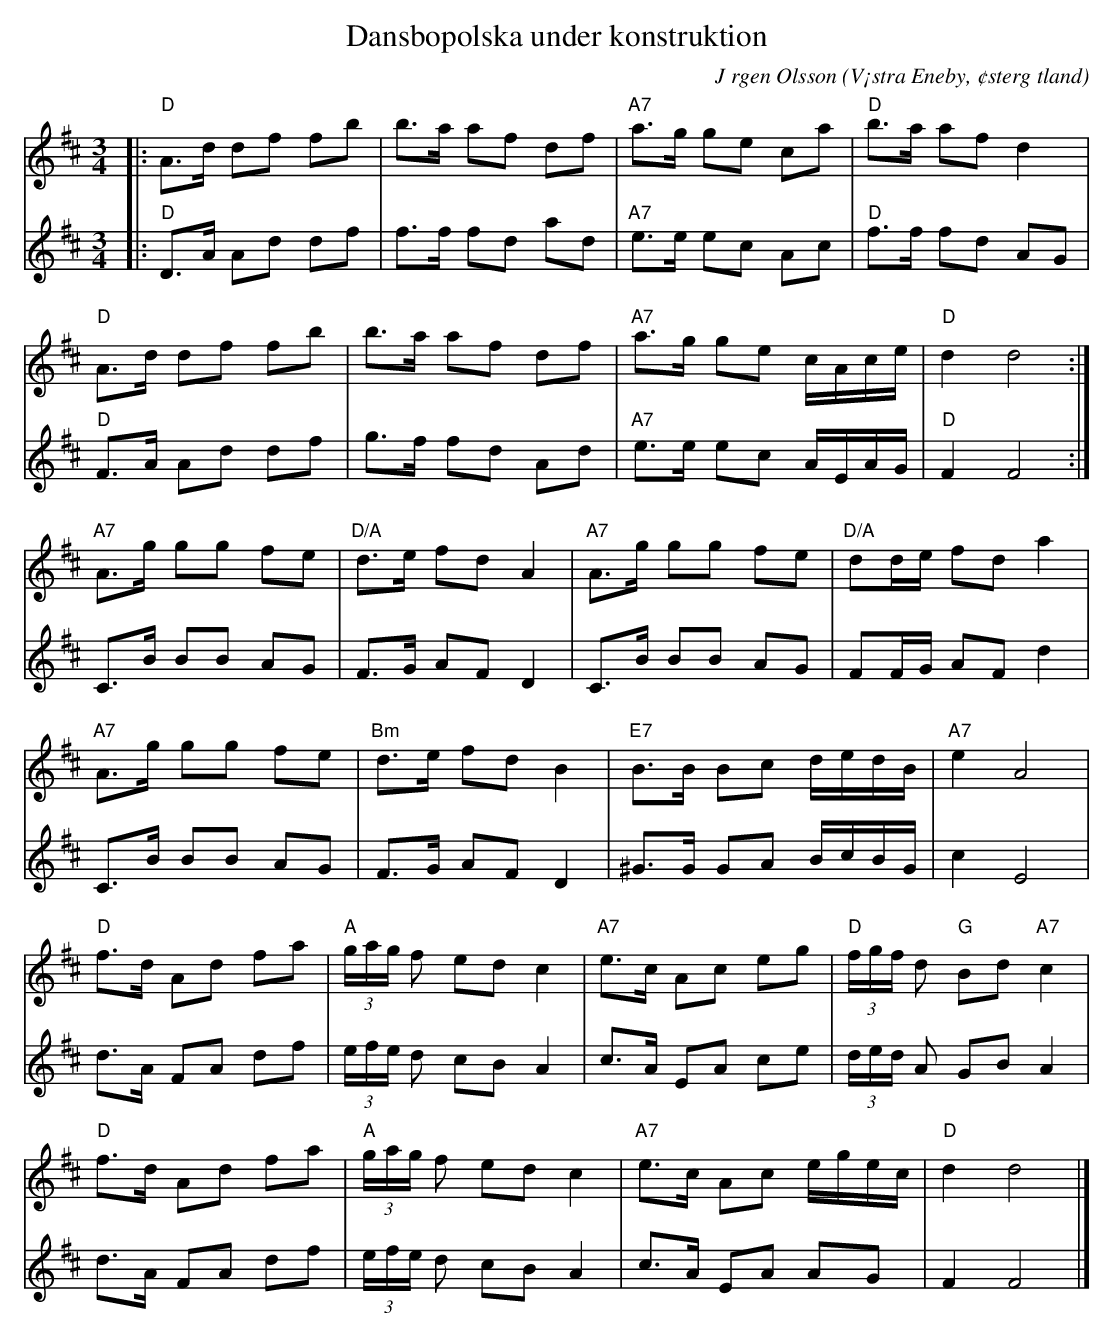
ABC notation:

X:1
T:Dansbopolska under konstruktion
C:J rgen Olsson
O:V¡stra Eneby, ¢sterg tland
M:3/4
L:1/8
K:D
V:1
|:"D"A>d df fb|b>a af df|"A7"a>g ge ca|"D"b>a af d2|
"D"A>d df fb|b>a af df|"A7"a>g ge c/A/c/e/|"D"d2 d4:|
"A7"A>g gg fe|"D/A"d>e fd A2|"A7"A>g gg fe|"D/A" dd/e/ fd a2|
"A7"A>g gg fe|"Bm"d>e fd B2|"E7"B>B Bc d/e/d/B/|"A7" e2 A4|
"D"f>d Ad fa|"A"(3g/a/g/ f ed c2|"A7"e>c Ac eg|"D"(3f/g/f/ d "G"Bd "A7"c2|
"D"f>d Ad fa|"A"(3g/a/g/ f ed c2|"A7"e>c Ac e/g/e/c/|"D"d2 d4 |]
V:2
|:"D"D>A Ad df|f>f fd ad|"A7"e>e ec Ac|"D"f>f fd AG|
"D"F>A Ad df|g>f fd Ad|"A7"e>e ec A/E/A/G/|"D"F2 F4:|
C>B BB AG|F>G AF D2|C>B BB AG| FF/G/ AF d2|
C>B BB AG|F>G AF D2|^G>G GA B/c/B/G/| c2 E4|
d>A FA df|(3e/f/e/ d cB A2|c>A EA ce|(3d/e/d/ A GB A2|
d>A FA df|(3e/f/e/ d cB A2|c>A EA AG|F2 F4 |]
